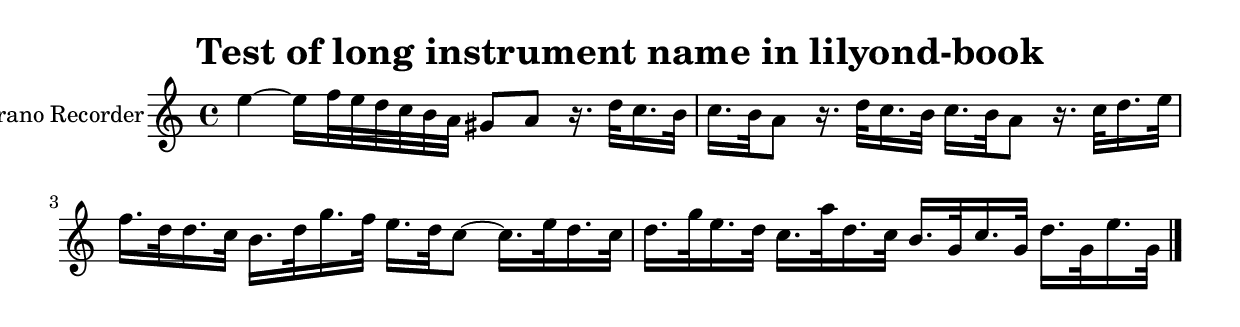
\version "2.11.57"
\header {
	title = "Test of long instrument name in lilyond-book"
}
recorder =  {
 \relative c' { 
   e'4 ~e16 f32 e d c b a gis8 a r16. d32 c16. b32 c16. b32 a8 r16. d32 c16. b32 c16. b32 a8 r16. c32 d16. e32
   f16. d32 d16. c32 b16. d32 g16. f32 e16. d32 c8 ~ c16. e32 d16. c32 d16. g32 e16. d32 c16. a'32 d,16. c32 b16. g32 c16. g32 d'16. g,32 e'16. g,32
 \bar "|."
  }   
}
\score {
      
      \new Staff = "recorder" {
        \set Staff.instrumentName = "Soprano Recorder"
	\recorder
      }
    }
    
  
  \layout {
  }

% Local Variables:
% coding: utf-8
% End:
